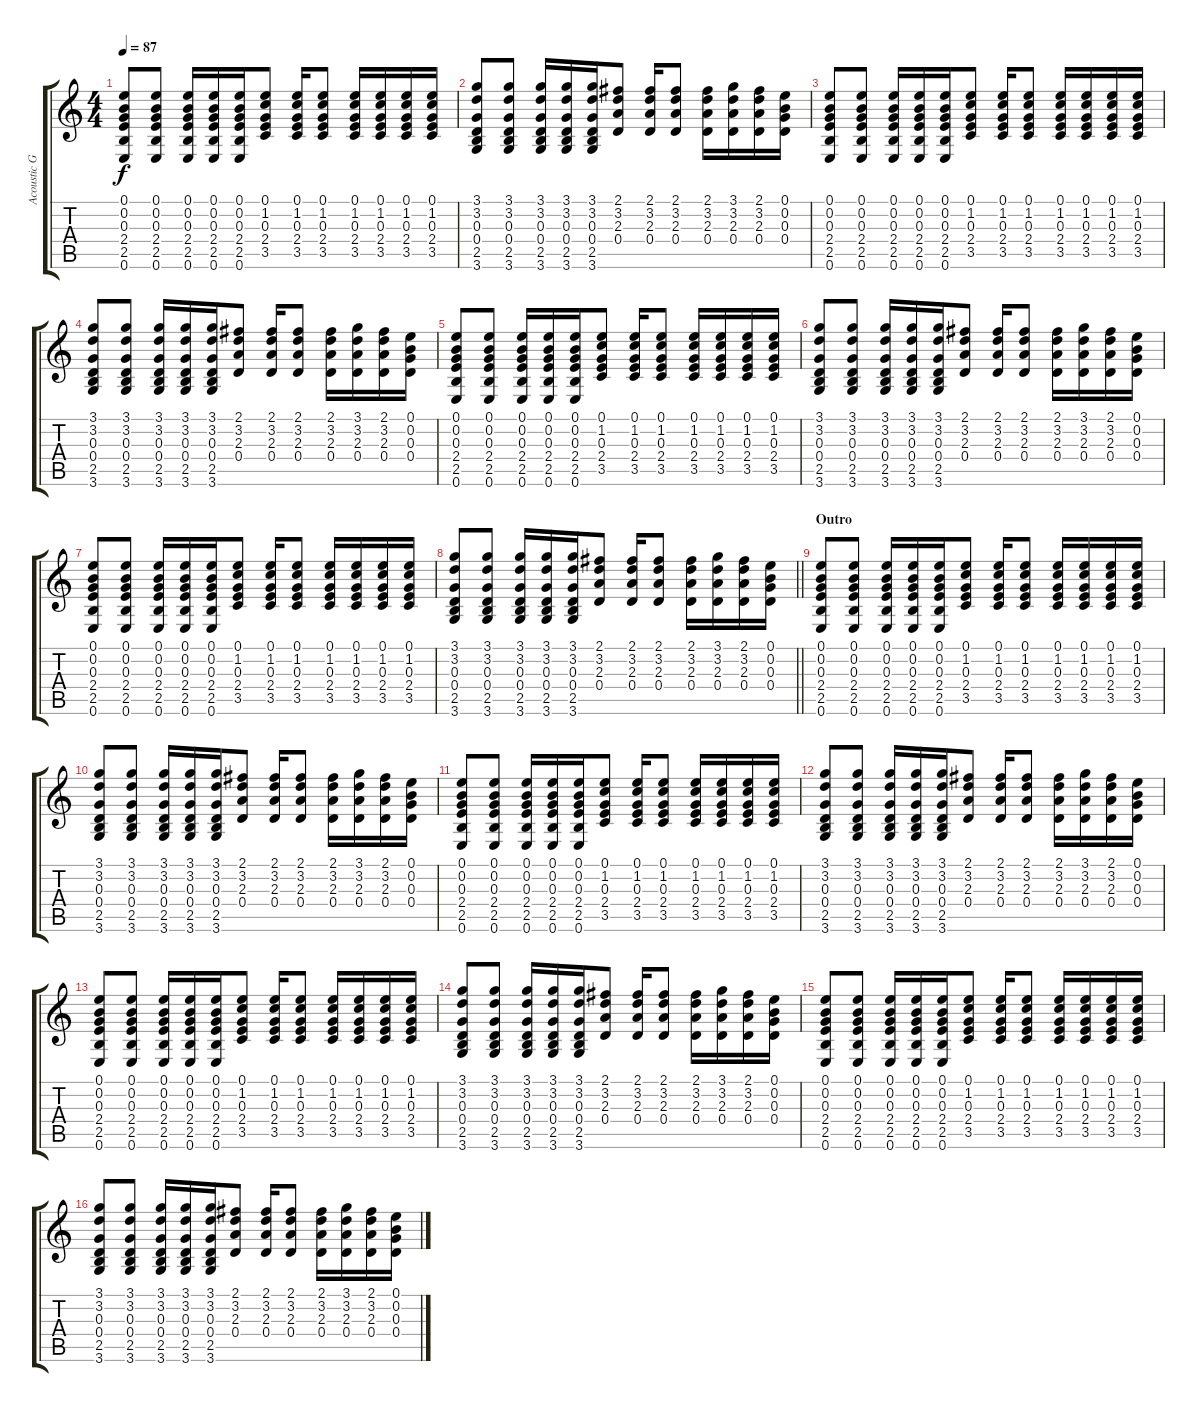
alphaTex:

\track ("Acoustic Guitar" "Acoustic G") {instrument acousticguitarsteel}
\staff {score tabs}
\tuning (E4 B3 G3 D3 A2 E2) {hide}
\ts (4 4)
\tempo 87
\clef g2
\ks c
(0.1 0.2 0.3 2.4 2.5 0.6).8{dy f} (0.1 0.2 0.3 2.4 2.5 0.6).8 (0.1 0.2 0.3 2.4 2.5 0.6).16 (0.1 0.2 0.3 2.4 2.5 0.6).16 (0.1 0.2 0.3 2.4 2.5 0.6).16 (0.1 1.2 0.3 2.4 3.5).8 (0.1 1.2 0.3 2.4 3.5).16 (0.1 1.2 0.3 2.4 3.5).8 (0.1 1.2 0.3 2.4 3.5).16 (0.1 1.2 0.3 2.4 3.5).16 (0.1 1.2 0.3 2.4 3.5).16 (0.1 1.2 0.3 2.4 3.5).16 |
(3.1 3.2 0.3 0.4 2.5 3.6).8 (3.1 3.2 0.3 0.4 2.5 3.6).8 (3.1 3.2 0.3 0.4 2.5 3.6).16 (3.1 3.2 0.3 0.4 2.5 3.6).16 (3.1 3.2 0.3 0.4 2.5 3.6).16 (2.1 3.2 2.3 0.4).8 (2.1 3.2 2.3 0.4).16 (2.1 3.2 2.3 0.4).8 (2.1 3.2 2.3 0.4).16 (3.1 3.2 2.3 0.4).16 (2.1 3.2 2.3 0.4).16 (0.1 0.2 0.3 0.4).16 |
(0.1 0.2 0.3 2.4 2.5 0.6).8 (0.1 0.2 0.3 2.4 2.5 0.6).8 (0.1 0.2 0.3 2.4 2.5 0.6).16 (0.1 0.2 0.3 2.4 2.5 0.6).16 (0.1 0.2 0.3 2.4 2.5 0.6).16 (0.1 1.2 0.3 2.4 3.5).8 (0.1 1.2 0.3 2.4 3.5).16 (0.1 1.2 0.3 2.4 3.5).8 (0.1 1.2 0.3 2.4 3.5).16 (0.1 1.2 0.3 2.4 3.5).16 (0.1 1.2 0.3 2.4 3.5).16 (0.1 1.2 0.3 2.4 3.5).16 |
(3.1 3.2 0.3 0.4 2.5 3.6).8 (3.1 3.2 0.3 0.4 2.5 3.6).8 (3.1 3.2 0.3 0.4 2.5 3.6).16 (3.1 3.2 0.3 0.4 2.5 3.6).16 (3.1 3.2 0.3 0.4 2.5 3.6).16 (2.1 3.2 2.3 0.4).8 (2.1 3.2 2.3 0.4).16 (2.1 3.2 2.3 0.4).8 (2.1 3.2 2.3 0.4).16 (3.1 3.2 2.3 0.4).16 (2.1 3.2 2.3 0.4).16 (0.1 0.2 0.3 0.4).16 |
(0.1 0.2 0.3 2.4 2.5 0.6).8 (0.1 0.2 0.3 2.4 2.5 0.6).8 (0.1 0.2 0.3 2.4 2.5 0.6).16 (0.1 0.2 0.3 2.4 2.5 0.6).16 (0.1 0.2 0.3 2.4 2.5 0.6).16 (0.1 1.2 0.3 2.4 3.5).8 (0.1 1.2 0.3 2.4 3.5).16 (0.1 1.2 0.3 2.4 3.5).8 (0.1 1.2 0.3 2.4 3.5).16 (0.1 1.2 0.3 2.4 3.5).16 (0.1 1.2 0.3 2.4 3.5).16 (0.1 1.2 0.3 2.4 3.5).16 |
(3.1 3.2 0.3 0.4 2.5 3.6).8 (3.1 3.2 0.3 0.4 2.5 3.6).8 (3.1 3.2 0.3 0.4 2.5 3.6).16 (3.1 3.2 0.3 0.4 2.5 3.6).16 (3.1 3.2 0.3 0.4 2.5 3.6).16 (2.1 3.2 2.3 0.4).8 (2.1 3.2 2.3 0.4).16 (2.1 3.2 2.3 0.4).8 (2.1 3.2 2.3 0.4).16 (3.1 3.2 2.3 0.4).16 (2.1 3.2 2.3 0.4).16 (0.1 0.2 0.3 0.4).16 |
(0.1 0.2 0.3 2.4 2.5 0.6).8 (0.1 0.2 0.3 2.4 2.5 0.6).8 (0.1 0.2 0.3 2.4 2.5 0.6).16 (0.1 0.2 0.3 2.4 2.5 0.6).16 (0.1 0.2 0.3 2.4 2.5 0.6).16 (0.1 1.2 0.3 2.4 3.5).8 (0.1 1.2 0.3 2.4 3.5).16 (0.1 1.2 0.3 2.4 3.5).8 (0.1 1.2 0.3 2.4 3.5).16 (0.1 1.2 0.3 2.4 3.5).16 (0.1 1.2 0.3 2.4 3.5).16 (0.1 1.2 0.3 2.4 3.5).16 |
\barLineRight lightlight
(3.1 3.2 0.3 0.4 2.5 3.6).8 (3.1 3.2 0.3 0.4 2.5 3.6).8 (3.1 3.2 0.3 0.4 2.5 3.6).16 (3.1 3.2 0.3 0.4 2.5 3.6).16 (3.1 3.2 0.3 0.4 2.5 3.6).16 (2.1 3.2 2.3 0.4).8 (2.1 3.2 2.3 0.4).16 (2.1 3.2 2.3 0.4).8 (2.1 3.2 2.3 0.4).16 (3.1 3.2 2.3 0.4).16 (2.1 3.2 2.3 0.4).16 (0.1 0.2 0.3 0.4).16 |
\section ("" "Outro")
(0.1 0.2 0.3 2.4 2.5 0.6).8 (0.1 0.2 0.3 2.4 2.5 0.6).8 (0.1 0.2 0.3 2.4 2.5 0.6).16 (0.1 0.2 0.3 2.4 2.5 0.6).16 (0.1 0.2 0.3 2.4 2.5 0.6).16 (0.1 1.2 0.3 2.4 3.5).8 (0.1 1.2 0.3 2.4 3.5).16 (0.1 1.2 0.3 2.4 3.5).8 (0.1 1.2 0.3 2.4 3.5).16 (0.1 1.2 0.3 2.4 3.5).16 (0.1 1.2 0.3 2.4 3.5).16 (0.1 1.2 0.3 2.4 3.5).16 |
(3.1 3.2 0.3 0.4 2.5 3.6).8 (3.1 3.2 0.3 0.4 2.5 3.6).8 (3.1 3.2 0.3 0.4 2.5 3.6).16 (3.1 3.2 0.3 0.4 2.5 3.6).16 (3.1 3.2 0.3 0.4 2.5 3.6).16 (2.1 3.2 2.3 0.4).8 (2.1 3.2 2.3 0.4).16 (2.1 3.2 2.3 0.4).8 (2.1 3.2 2.3 0.4).16 (3.1 3.2 2.3 0.4).16 (2.1 3.2 2.3 0.4).16 (0.1 0.2 0.3 0.4).16 |
(0.1 0.2 0.3 2.4 2.5 0.6).8 (0.1 0.2 0.3 2.4 2.5 0.6).8 (0.1 0.2 0.3 2.4 2.5 0.6).16 (0.1 0.2 0.3 2.4 2.5 0.6).16 (0.1 0.2 0.3 2.4 2.5 0.6).16 (0.1 1.2 0.3 2.4 3.5).8 (0.1 1.2 0.3 2.4 3.5).16 (0.1 1.2 0.3 2.4 3.5).8 (0.1 1.2 0.3 2.4 3.5).16 (0.1 1.2 0.3 2.4 3.5).16 (0.1 1.2 0.3 2.4 3.5).16 (0.1 1.2 0.3 2.4 3.5).16 |
(3.1 3.2 0.3 0.4 2.5 3.6).8 (3.1 3.2 0.3 0.4 2.5 3.6).8 (3.1 3.2 0.3 0.4 2.5 3.6).16 (3.1 3.2 0.3 0.4 2.5 3.6).16 (3.1 3.2 0.3 0.4 2.5 3.6).16 (2.1 3.2 2.3 0.4).8 (2.1 3.2 2.3 0.4).16 (2.1 3.2 2.3 0.4).8 (2.1 3.2 2.3 0.4).16 (3.1 3.2 2.3 0.4).16 (2.1 3.2 2.3 0.4).16 (0.1 0.2 0.3 0.4).16 |
(0.1 0.2 0.3 2.4 2.5 0.6).8 (0.1 0.2 0.3 2.4 2.5 0.6).8 (0.1 0.2 0.3 2.4 2.5 0.6).16 (0.1 0.2 0.3 2.4 2.5 0.6).16 (0.1 0.2 0.3 2.4 2.5 0.6).16 (0.1 1.2 0.3 2.4 3.5).8 (0.1 1.2 0.3 2.4 3.5).16 (0.1 1.2 0.3 2.4 3.5).8 (0.1 1.2 0.3 2.4 3.5).16 (0.1 1.2 0.3 2.4 3.5).16 (0.1 1.2 0.3 2.4 3.5).16 (0.1 1.2 0.3 2.4 3.5).16 |
(3.1 3.2 0.3 0.4 2.5 3.6).8 (3.1 3.2 0.3 0.4 2.5 3.6).8 (3.1 3.2 0.3 0.4 2.5 3.6).16 (3.1 3.2 0.3 0.4 2.5 3.6).16 (3.1 3.2 0.3 0.4 2.5 3.6).16 (2.1 3.2 2.3 0.4).8 (2.1 3.2 2.3 0.4).16 (2.1 3.2 2.3 0.4).8 (2.1 3.2 2.3 0.4).16 (3.1 3.2 2.3 0.4).16 (2.1 3.2 2.3 0.4).16 (0.1 0.2 0.3 0.4).16 |
(0.1 0.2 0.3 2.4 2.5 0.6).8 (0.1 0.2 0.3 2.4 2.5 0.6).8 (0.1 0.2 0.3 2.4 2.5 0.6).16 (0.1 0.2 0.3 2.4 2.5 0.6).16 (0.1 0.2 0.3 2.4 2.5 0.6).16 (0.1 1.2 0.3 2.4 3.5).8 (0.1 1.2 0.3 2.4 3.5).16 (0.1 1.2 0.3 2.4 3.5).8 (0.1 1.2 0.3 2.4 3.5).16 (0.1 1.2 0.3 2.4 3.5).16 (0.1 1.2 0.3 2.4 3.5).16 (0.1 1.2 0.3 2.4 3.5).16 |
(3.1 3.2 0.3 0.4 2.5 3.6).8 (3.1 3.2 0.3 0.4 2.5 3.6).8 (3.1 3.2 0.3 0.4 2.5 3.6).16 (3.1 3.2 0.3 0.4 2.5 3.6).16 (3.1 3.2 0.3 0.4 2.5 3.6).16 (2.1 3.2 2.3 0.4).8 (2.1 3.2 2.3 0.4).16 (2.1 3.2 2.3 0.4).8 (2.1 3.2 2.3 0.4).16 (3.1 3.2 2.3 0.4).16 (2.1 3.2 2.3 0.4).16 (0.1 0.2 0.3 0.4).16
